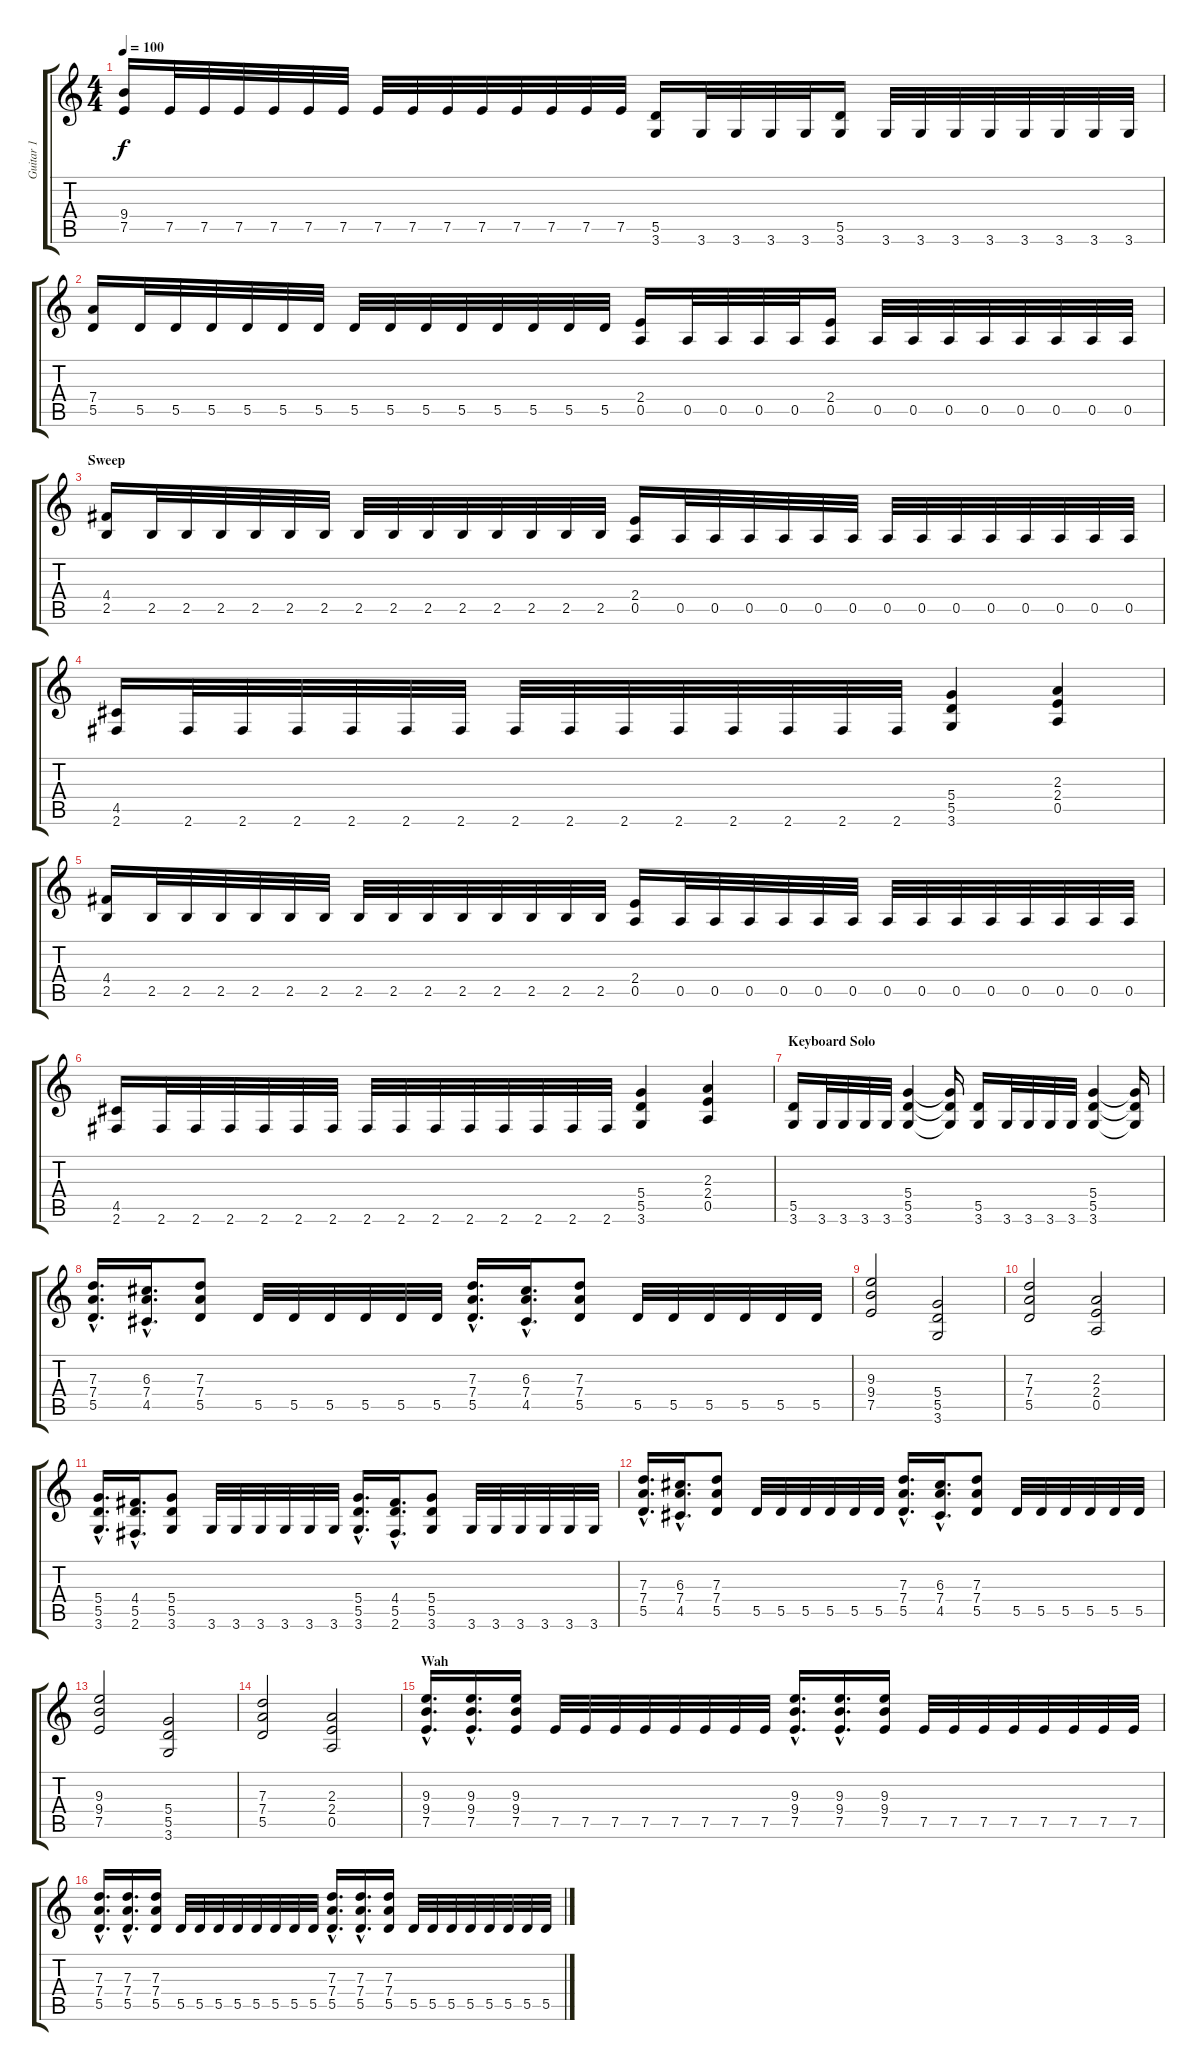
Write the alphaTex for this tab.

\track ("Guitar 1" "Guitar 1") {instrument overdrivenguitar}
\staff {score tabs}
\tuning (E4 B3 G3 D3 A2 E2) {hide}
\ts (4 4)
\tempo 100
\clef g2
\ks c
(9.4 7.5).16{dy f} 7.5.32 7.5.32 7.5.32 7.5.32 7.5.32 7.5.32 7.5.32 7.5.32 7.5.32 7.5.32 7.5.32 7.5.32 7.5.32 7.5.32 (5.5 3.6).16 3.6.32 3.6.32 3.6.32 3.6.32 (5.5 3.6).16 3.6.32 3.6.32 3.6.32 3.6.32 3.6.32 3.6.32 3.6.32 3.6.32 |
(7.4 5.5).16 5.5.32 5.5.32 5.5.32 5.5.32 5.5.32 5.5.32 5.5.32 5.5.32 5.5.32 5.5.32 5.5.32 5.5.32 5.5.32 5.5.32 (2.4 0.5).16 0.5.32 0.5.32 0.5.32 0.5.32 (2.4 0.5).16 0.5.32 0.5.32 0.5.32 0.5.32 0.5.32 0.5.32 0.5.32 0.5.32 |
\section ("" "Sweep")
(4.4 2.5).16 2.5.32 2.5.32 2.5.32 2.5.32 2.5.32 2.5.32 2.5.32 2.5.32 2.5.32 2.5.32 2.5.32 2.5.32 2.5.32 2.5.32 (2.4 0.5).16 0.5.32 0.5.32 0.5.32 0.5.32 0.5.32 0.5.32 0.5.32 0.5.32 0.5.32 0.5.32 0.5.32 0.5.32 0.5.32 0.5.32 |
(4.5 2.6).16 2.6.32 2.6.32 2.6.32 2.6.32 2.6.32 2.6.32 2.6.32 2.6.32 2.6.32 2.6.32 2.6.32 2.6.32 2.6.32 2.6.32 (5.4 5.5 3.6).4 (2.3 2.4 0.5).4 |
(4.4 2.5).16 2.5.32 2.5.32 2.5.32 2.5.32 2.5.32 2.5.32 2.5.32 2.5.32 2.5.32 2.5.32 2.5.32 2.5.32 2.5.32 2.5.32 (2.4 0.5).16 0.5.32 0.5.32 0.5.32 0.5.32 0.5.32 0.5.32 0.5.32 0.5.32 0.5.32 0.5.32 0.5.32 0.5.32 0.5.32 0.5.32 |
(4.5 2.6).16 2.6.32 2.6.32 2.6.32 2.6.32 2.6.32 2.6.32 2.6.32 2.6.32 2.6.32 2.6.32 2.6.32 2.6.32 2.6.32 2.6.32 (5.4 5.5 3.6).4 (2.3 2.4 0.5).4 |
\section ("" "Keyboard Solo")
(5.5 3.6).16 3.6.32 3.6.32 3.6.32 3.6.32 (5.4 5.5 3.6).4 (5.4{t} 5.5{t} 3.6{t}).16 (5.5 3.6).16 3.6.32 3.6.32 3.6.32 3.6.32 (5.4 5.5 3.6).4 (5.4{t} 5.5{t} 3.6{t}).16 |
(7.3{hac} 7.4{hac} 5.5{hac}).16{d} (6.3{hac} 7.4{hac} 4.5{hac}).16{d} (7.3 7.4 5.5).8 5.5.32 5.5.32 5.5.32 5.5.32 5.5.32 5.5.32 (7.3{hac} 7.4{hac} 5.5{hac}).16{d} (6.3{hac} 7.4{hac} 4.5{hac}).16{d} (7.3 7.4 5.5).8 5.5.32 5.5.32 5.5.32 5.5.32 5.5.32 5.5.32 |
(9.3 9.4 7.5).2 (5.4 5.5 3.6).2 |
(7.3 7.4 5.5).2 (2.3 2.4 0.5).2 |
(5.4{hac} 5.5{hac} 3.6{hac}).16{d} (4.4{hac} 5.5{hac} 2.6{hac}).16{d} (5.4 5.5 3.6).8 3.6.32 3.6.32 3.6.32 3.6.32 3.6.32 3.6.32 (5.4{hac} 5.5{hac} 3.6{hac}).16{d} (4.4{hac} 5.5{hac} 2.6{hac}).16{d} (5.4 5.5 3.6).8 3.6.32 3.6.32 3.6.32 3.6.32 3.6.32 3.6.32 |
(7.3{hac} 7.4{hac} 5.5{hac}).16{d} (6.3{hac} 7.4{hac} 4.5{hac}).16{d} (7.3 7.4 5.5).8 5.5.32 5.5.32 5.5.32 5.5.32 5.5.32 5.5.32 (7.3{hac} 7.4{hac} 5.5{hac}).16{d} (6.3{hac} 7.4{hac} 4.5{hac}).16{d} (7.3 7.4 5.5).8 5.5.32 5.5.32 5.5.32 5.5.32 5.5.32 5.5.32 |
(9.3 9.4 7.5).2 (5.4 5.5 3.6).2 |
(7.3 7.4 5.5).2 (2.3 2.4 0.5).2 |
\section ("" "Wah")
(9.3{hac} 9.4{hac} 7.5{hac}).16{d} (9.3{hac} 9.4{hac} 7.5{hac}).16{d} (9.3 9.4 7.5).16 7.5.32 7.5.32 7.5.32 7.5.32 7.5.32 7.5.32 7.5.32 7.5.32 (9.3{hac} 9.4{hac} 7.5{hac}).16{d} (9.3{hac} 9.4{hac} 7.5{hac}).16{d} (9.3 9.4 7.5).16 7.5.32 7.5.32 7.5.32 7.5.32 7.5.32 7.5.32 7.5.32 7.5.32 |
(7.3{hac} 7.4{hac} 5.5{hac}).16{d} (7.3{hac} 7.4{hac} 5.5{hac}).16{d} (7.3 7.4 5.5).16 5.5.32 5.5.32 5.5.32 5.5.32 5.5.32 5.5.32 5.5.32 5.5.32 (7.3{hac} 7.4{hac} 5.5{hac}).16{d} (7.3{hac} 7.4{hac} 5.5{hac}).16{d} (7.3 7.4 5.5).16 5.5.32 5.5.32 5.5.32 5.5.32 5.5.32 5.5.32 5.5.32 5.5.32
